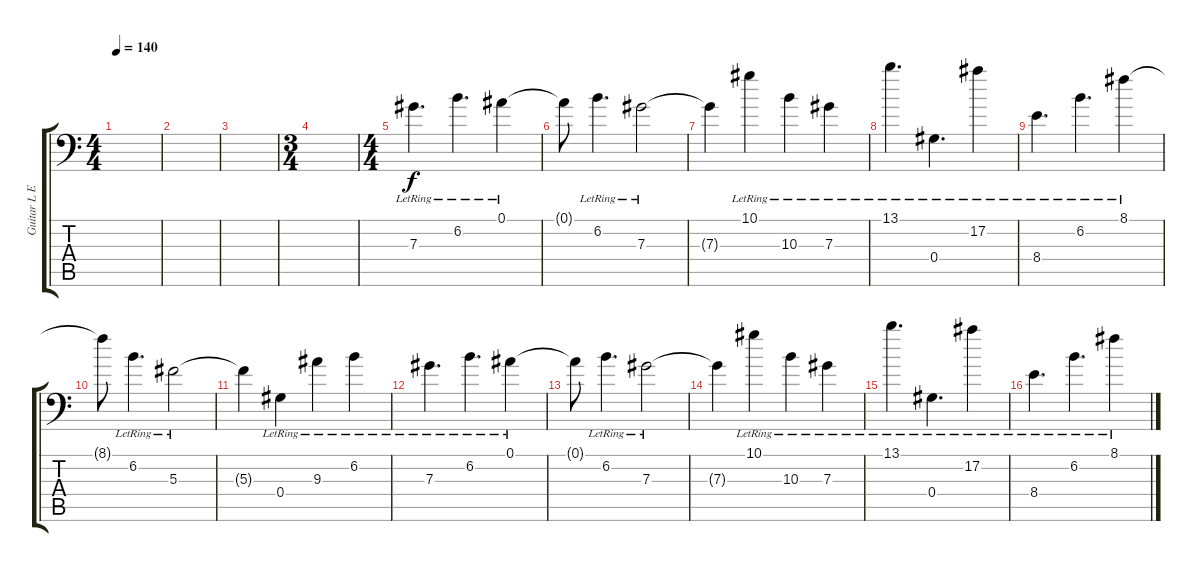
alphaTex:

\track ("Guitar L Extra" "Guitar L E") {instrument electricguitarjazz}
\staff {score tabs}
\tuning (Bb3 F3 Db3 Ab2 Eb2 Ab1) {hide}
\ts (4 4)
\tempo 140
\clef f4
\ks c
|
|
|
\ts (3 4)
|
\ts (4 4)
7.3{lr}.4{d} 6.2{lr}.4{d} 0.1{lr}.4 |
0.1{t}.8 6.2{lr}.4{d} 7.3{lr}.2 |
7.3{t}.4 10.1{lr}.4 10.3{lr}.4 7.3{lr}.4 |
13.1{lr}.4{d} 0.4{lr}.4{d} 17.2{lr}.4 |
8.4{lr}.4{d} 6.2{lr}.4{d} 8.1{lr}.4 |
8.1{t}.8 6.2{lr}.4{d} 5.3{lr}.2 |
5.3{t}.4 0.4{lr}.4 9.3{lr}.4 6.2{lr}.4 |
7.3{lr}.4{d} 6.2{lr}.4{d} 0.1{lr}.4 |
0.1{t}.8 6.2{lr}.4{d} 7.3{lr}.2 |
7.3{t}.4 10.1{lr}.4 10.3{lr}.4 7.3{lr}.4 |
13.1{lr}.4{d} 0.4{lr}.4{d} 17.2{lr}.4 |
8.4{lr}.4{d} 6.2{lr}.4{d} 8.1{lr}.4
